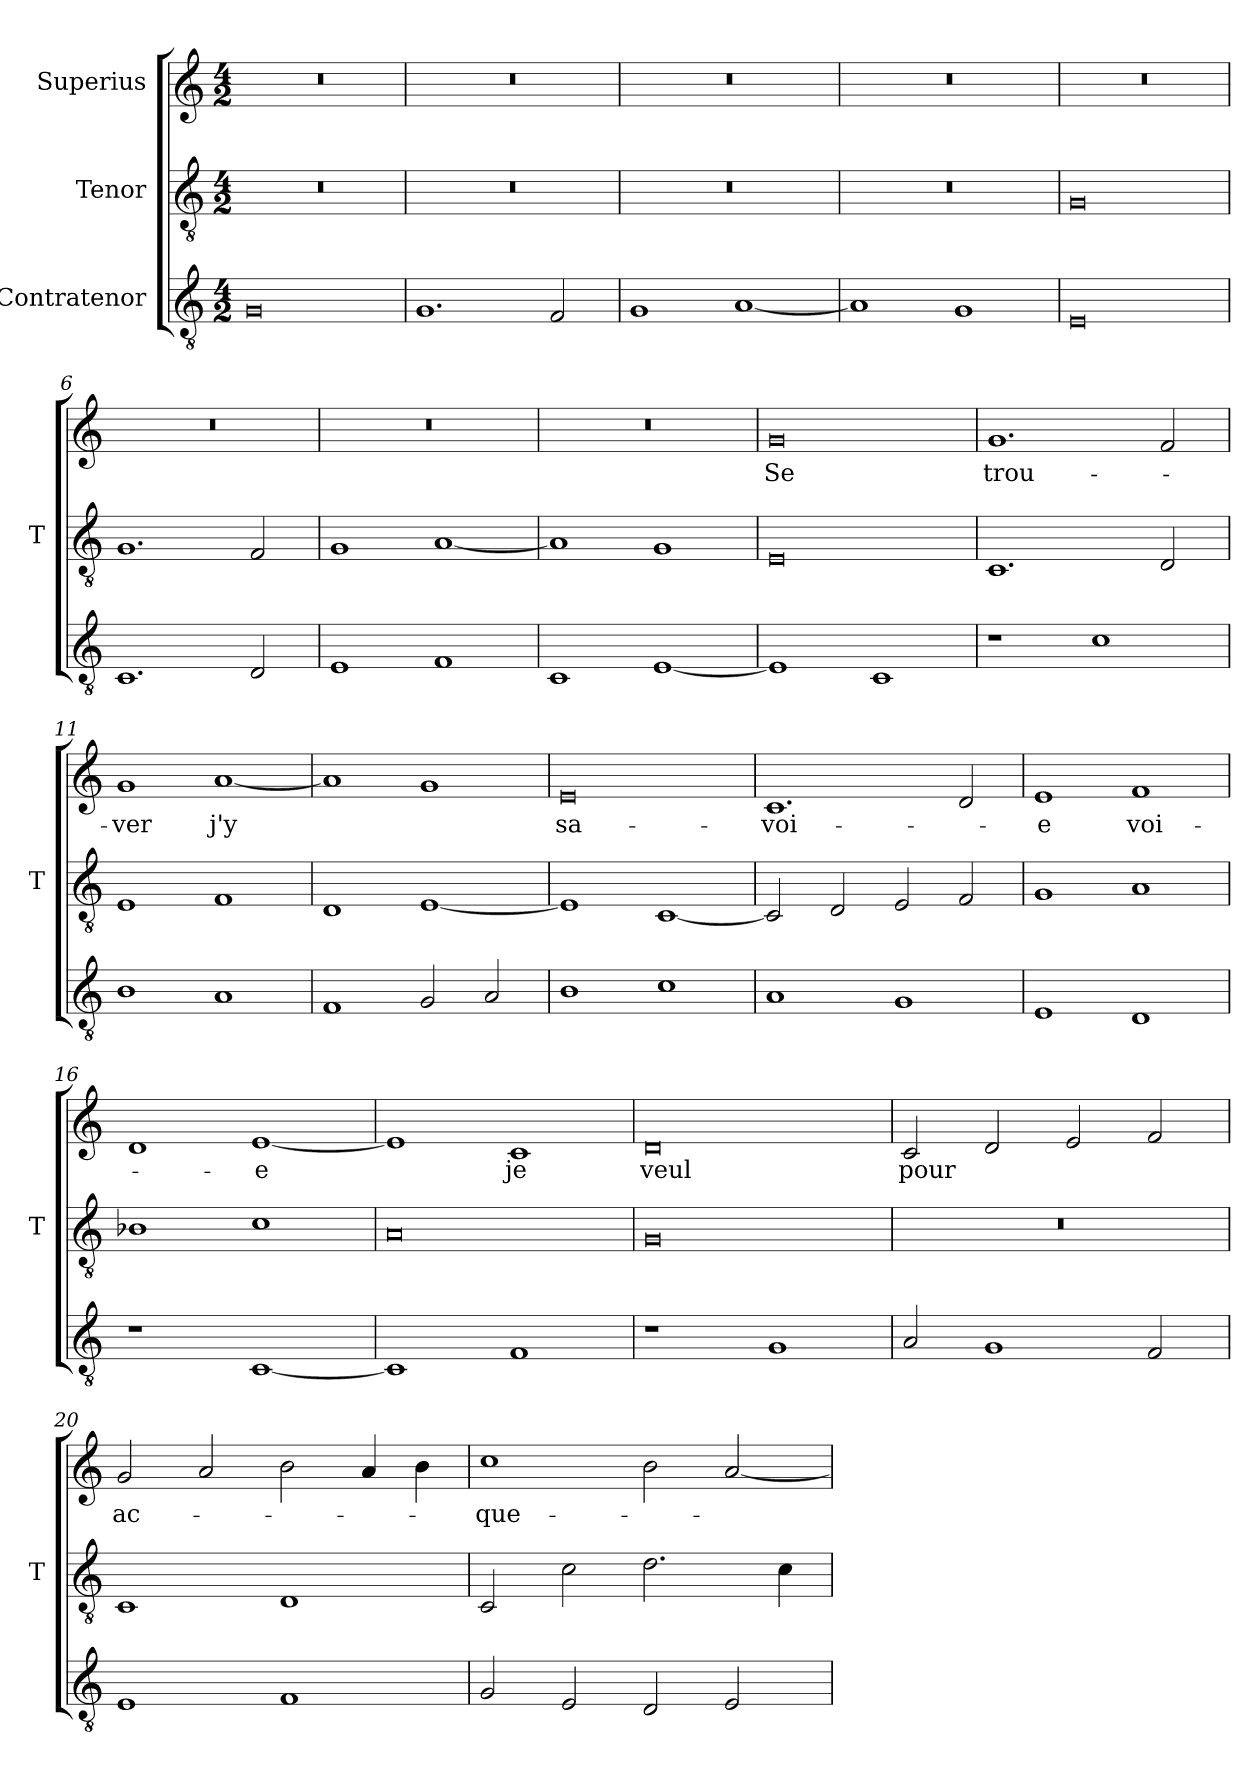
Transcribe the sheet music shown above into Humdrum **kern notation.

**kern	**kern	**kern	**text
*part3	*part2	*part1	*part1
*staff3	*staff2	*staff1	*staff1
*I"Contratenor	*I"Tenor	*I"Superius	*
*	*I'T	*	*
*clefGv2	*clefGv2	*clefG2	*
*M4/2	*M4/2	*M4/2	*
=1	=1	=1	=1
0G	0r	0r	.
=2	=2	=2	=2
1.G	0r	0r	.
2F	.	.	.
=3	=3	=3	=3
1G	0r	0r	.
[1A	.	.	.
=4	=4	=4	=4
1A]	0r	0r	.
1G	.	.	.
=5	=5	=5	=5
0E	0G	0r	.
=6	=6	=6	=6
1.C	1.G	0r	.
2D	2F	.	.
=7	=7	=7	=7
1E	1G	0r	.
1F	[1A	.	.
=8	=8	=8	=8
1C	1A]	0r	.
[1E	1G	.	.
=9	=9	=9	=9
1E]	0E	0g	-Se
1C	.	.	.
=10	=10	=10	=10
1r	1.C	1.g	trou-
1c	.	.	.
.	2D	2f	.
=11	=11	=11	=11
1B	1E	1g	-ver
1A	1F	[1a	-j'y
=12	=12	=12	=12
1F	1D	1a]	.
2G	[1E	1g	.
2A	.	.	.
=13	=13	=13	=13
1B	1E]	0e	sa-
1c	[1C	.	.
=14	=14	=14	=14
1A	2C]	1.c	-voi-
.	2D	.	.
1G	2E	.	.
.	2F	2d	.
=15	=15	=15	=15
1E	1G	1e	-e
1D	1A	1f	voi-
=16	=16	=16	=16
1r	1B-X	1d	.
[1C	1c	[1e	-e
=17	=17	=17	=17
1C]	0A	1e]	.
1F	.	1c	-je
=18	=18	=18	=18
1r	0G	0d	-veul
1G	.	.	.
=19	=19	=19	=19
2A	0r	2c	-pour
1G	.	2d	.
.	.	2e	.
2F	.	2f	.
=20	=20	=20	=20
1E	1C	2g	ac-
.	.	2a	.
1F	1D	2b	.
.	.	4a	.
.	.	4b	.
=21	=21	=21	=21
2G	2C	1cc	-que-
2E	2c	.	.
2D	2.d	2b	.
2E	.	[2a	.
.	4c	.	.
=	=	=	=
*-	*-	*-	*-
